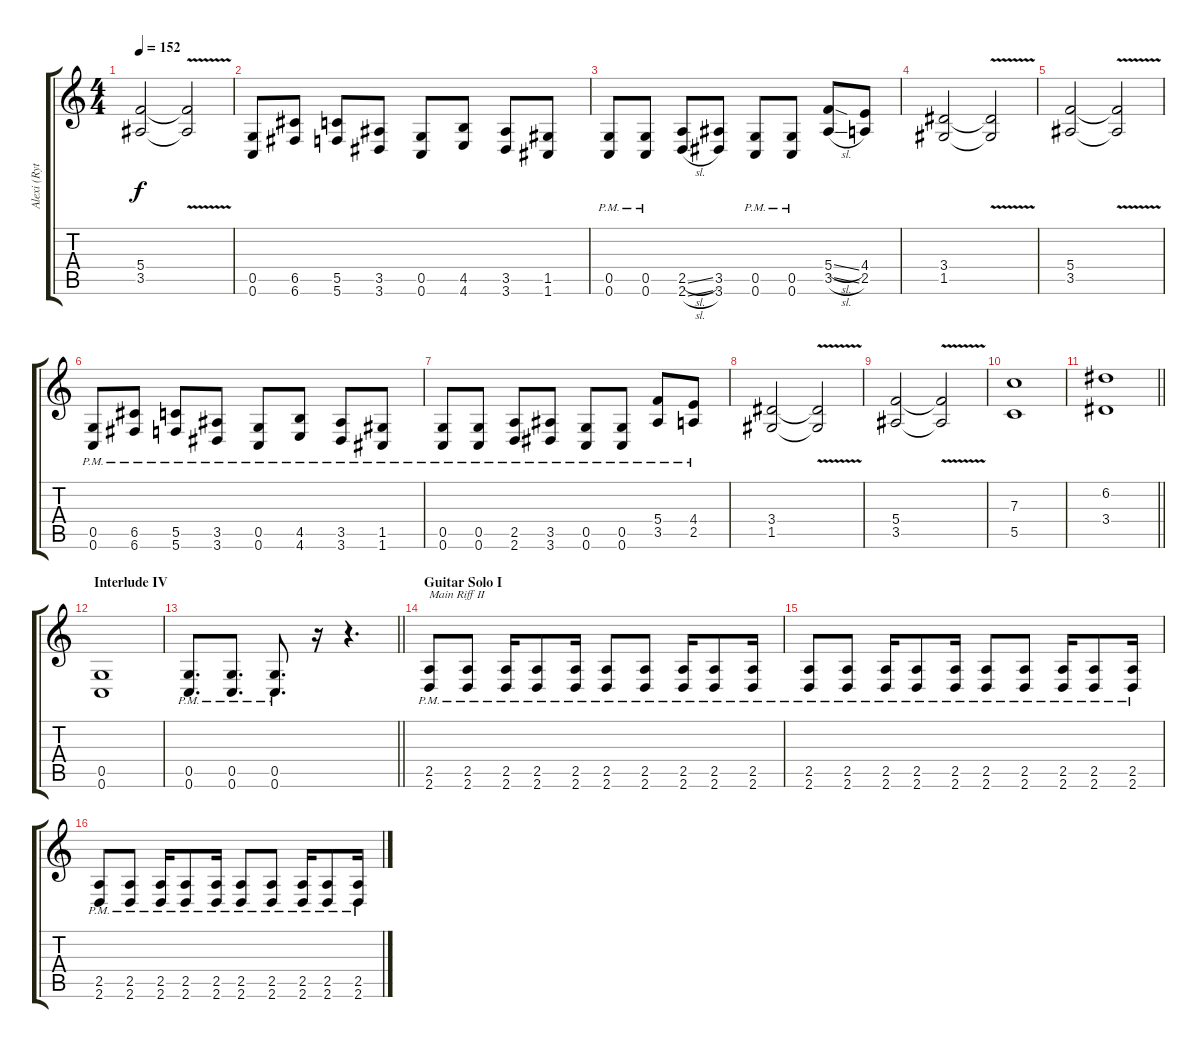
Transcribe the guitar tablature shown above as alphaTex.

\track ("Alexi (Rythm Guitar)" "Alexi (Ryt") {instrument distortionguitar}
\staff {score tabs}
\tuning (D4 A3 F3 C3 G2 C2) {hide}
\ts (4 4)
\tempo 152
\clef g2
\ks c
(5.4 3.5).2{dy f} (5.4{v t} 3.5{v t}).2 |
(0.5 0.6).8 (6.5 6.6).8 (5.5 5.6).8 (3.5 3.6).8 (0.5 0.6).8 (4.5 4.6).8 (3.5 3.6).8 (1.5 1.6).8 |
(0.5{pm} 0.6{pm}).8 (0.5{pm} 0.6{pm}).8 (2.5{sl} 2.6{sl}).8 (3.5 3.6).8 (0.5{pm} 0.6{pm}).8 (0.5{pm} 0.6{pm}).8 (5.4{sl} 3.5{sl}).8 (4.4 2.5).8 |
(3.4 1.5).2 (3.4{v t} 1.5{v t}).2 |
(5.4 3.5).2 (5.4{v t} 3.5{v t}).2 |
(0.5{pm} 0.6{pm}).8 (6.5{pm} 6.6{pm}).8 (5.5{pm} 5.6{pm}).8 (3.5{pm} 3.6{pm}).8 (0.5{pm} 0.6{pm}).8 (4.5{pm} 4.6{pm}).8 (3.5{pm} 3.6{pm}).8 (1.5{pm} 1.6{pm}).8 |
(0.5{pm} 0.6{pm}).8 (0.5{pm} 0.6{pm}).8 (2.5{pm} 2.6{pm}).8 (3.5{pm} 3.6{pm}).8 (0.5{pm} 0.6{pm}).8 (0.5{pm} 0.6{pm}).8 (5.4{pm} 3.5{pm}).8 (4.4{pm} 2.5{pm}).8 |
(3.4 1.5).2 (3.4{v t} 1.5{v t}).2 |
(5.4 3.5).2 (5.4{v t} 3.5{v t}).2 |
(7.3 5.5).1 |
\barLineRight lightlight
(6.2 3.4).1 |
\section ("" "Interlude IV")
(0.5 0.6).1 |
\barLineRight lightlight
(0.5{pm} 0.6{pm}).8{d} (0.5{pm} 0.6{pm}).8{d} (0.5{pm} 0.6{pm}).8{d} r.16 r.4{d} |
\section ("" "Guitar Solo I")
(2.5{pm} 2.6{pm}).8{txt "Main Riff II" volume 10 balance 2 instrument distortionguitar} (2.5{pm} 2.6{pm}).8 (2.5{pm} 2.6{pm}).16 (2.5{pm} 2.6{pm}).8 (2.5{pm} 2.6{pm}).16 (2.5{pm} 2.6{pm}).8 (2.5{pm} 2.6{pm}).8 (2.5{pm} 2.6{pm}).16 (2.5{pm} 2.6{pm}).8 (2.5{pm} 2.6{pm}).16 |
(2.5{pm} 2.6{pm}).8 (2.5{pm} 2.6{pm}).8 (2.5{pm} 2.6{pm}).16 (2.5{pm} 2.6{pm}).8 (2.5{pm} 2.6{pm}).16 (2.5{pm} 2.6{pm}).8 (2.5{pm} 2.6{pm}).8 (2.5{pm} 2.6{pm}).16 (2.5{pm} 2.6{pm}).8 (2.5{pm} 2.6{pm}).16 |
(2.5{pm} 2.6{pm}).8 (2.5{pm} 2.6{pm}).8 (2.5{pm} 2.6{pm}).16 (2.5{pm} 2.6{pm}).8 (2.5{pm} 2.6{pm}).16 (2.5{pm} 2.6{pm}).8 (2.5{pm} 2.6{pm}).8 (2.5{pm} 2.6{pm}).16 (2.5{pm} 2.6{pm}).8 (2.5{pm} 2.6{pm}).16
